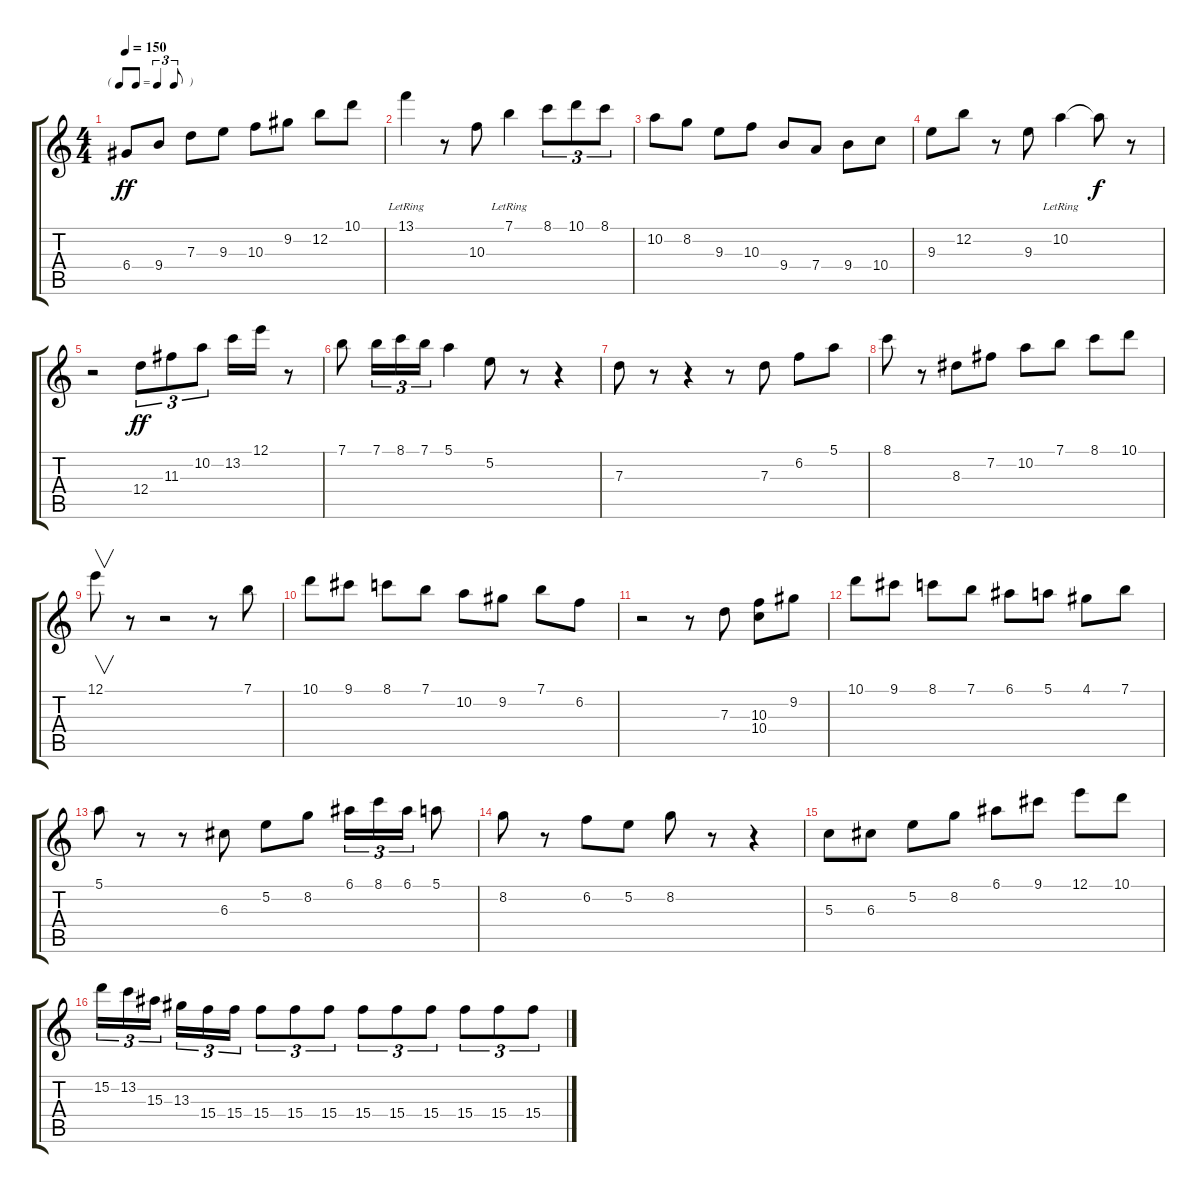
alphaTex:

\track "" {instrument acousticguitarnylon}
\staff {score tabs}
\tuning (E4 B3 G3 D3 A2 E2) {hide}
\ts (4 4)
\tf triplet8th
\tempo 150
\clef g2
\ks c
6.4.8{dy ff} 9.4.8 7.3.8 9.3.8 10.3.8 9.2.8 12.2.8 10.1.8 |
13.1{lr}.4 r.8 10.3.8 7.1{lr}.4 8.1.8{tu (3 2)} 10.1.8{tu (3 2)} 8.1.8{tu (3 2)} |
10.2.8 8.2.8 9.3.8 10.3.8 9.4.8 7.4.8 9.4.8 10.4.8 |
9.3.8 12.2.8 r.8 9.3.8 10.2{lr}.4 10.2{t}.8{dy f} r.8 |
r.2 12.4.8{tu (3 2) dy ff} 11.3.8{tu (3 2)} 10.2.8{tu (3 2)} 13.2.16 12.1.16 r.8 |
7.1.8 7.1.16{tu (3 2)} 8.1.16{tu (3 2)} 7.1.16{tu (3 2)} 5.1.4 5.2.8 r.8 r.4 |
7.3.8 r.8 r.4 r.8 7.3.8 6.2.8 5.1.8 |
8.1.8 r.8 8.3.8 7.2.8 10.2.8 7.1.8 8.1.8 10.1.8 |
12.1.8{v} r.8 r.2 r.8 7.1.8 |
10.1.8 9.1.8 8.1.8 7.1.8 10.2.8 9.2.8 7.1.8 6.2.8 |
r.2 r.8 7.3.8 (10.3 10.4).8 9.2.8 |
10.1.8 9.1.8 8.1.8 7.1.8 6.1.8 5.1.8 4.1.8 7.1.8 |
5.1.8 r.8 r.8 6.3.8 5.2.8 8.2.8 6.1.16{tu (3 2)} 8.1.16{tu (3 2)} 6.1.16{tu (3 2)} 5.1.8 |
8.2.8 r.8 6.2.8 5.2.8 8.2.8 r.8 r.4 |
5.3.8 6.3.8 5.2.8 8.2.8 6.1.8 9.1.8 12.1.8 10.1.8 |
15.2.16{tu (3 2)} 13.2.16{tu (3 2)} 15.3.16{tu (3 2)} 13.3.16{tu (3 2)} 15.4.16{tu (3 2)} 15.4.16{tu (3 2)} 15.4.8{tu (3 2)} 15.4.8{tu (3 2)} 15.4.8{tu (3 2)} 15.4.8{tu (3 2)} 15.4.8{tu (3 2)} 15.4.8{tu (3 2)} 15.4.8{tu (3 2)} 15.4.8{tu (3 2)} 15.4.8{tu (3 2)}
